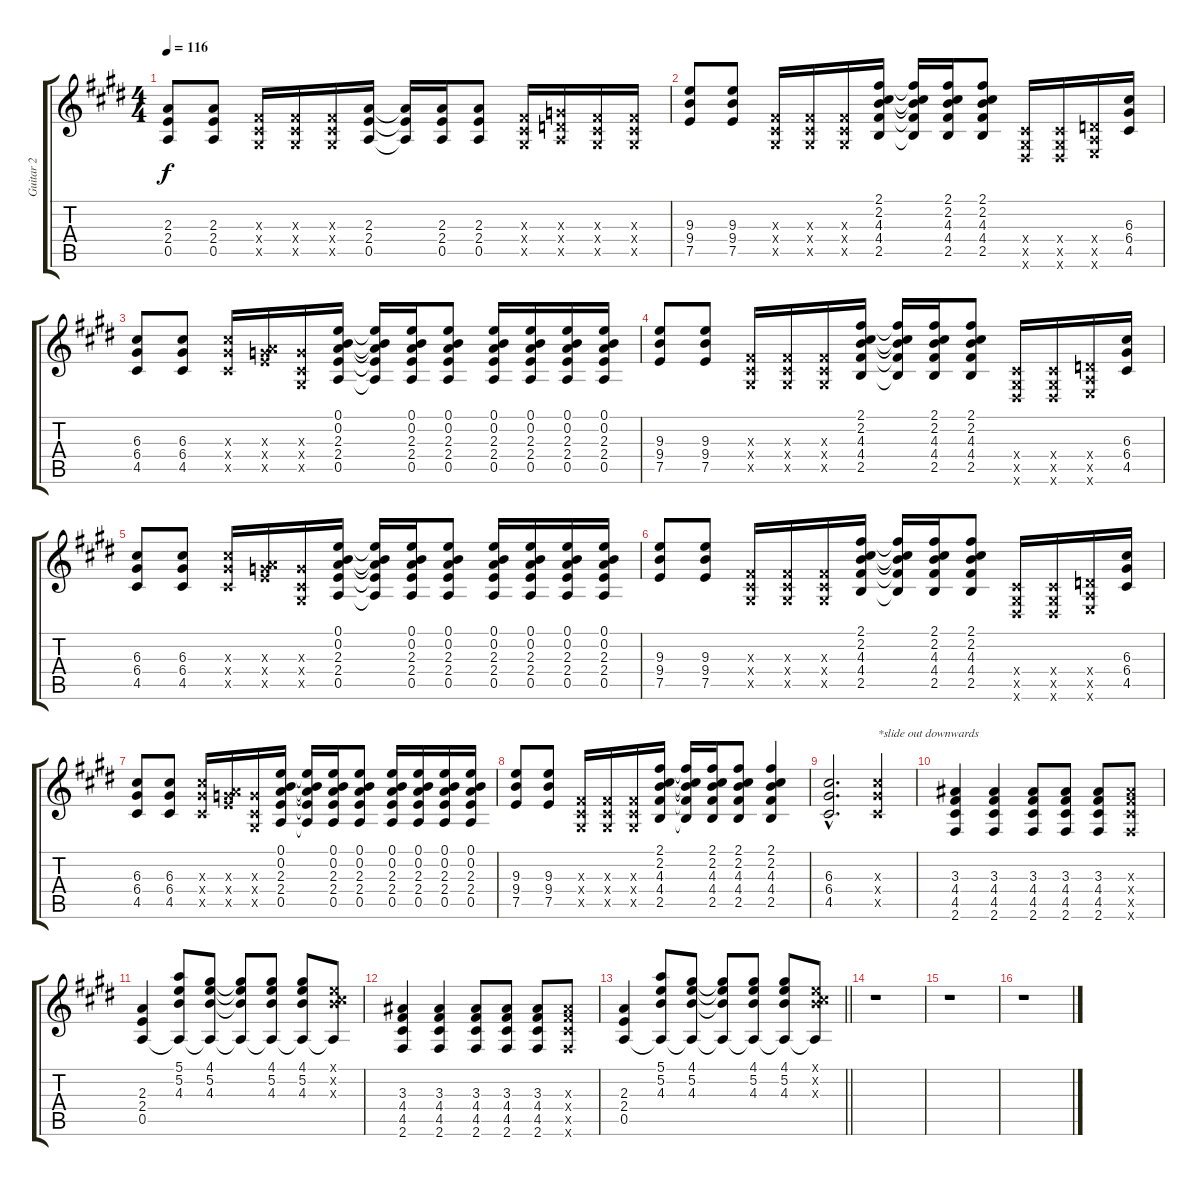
\track ("Guitar 2" "Guitar 2") {instrument distortionguitar}
\staff {score tabs}
\tuning (E4 B3 G3 D3 A2 E2) {hide}
\ts (4 4)
\tempo 116
\clef g2
\ks e
(2.3 2.4 0.5).8{dy f} (2.3 2.4 0.5).8 (-1.3{x} -1.4{x} -1.5{x}).16 (-1.3{x} -1.4{x} -1.5{x}).16 (-1.3{x} -1.4{x} -1.5{x}).16 (2.3 2.4 0.5).16 (2.3{t} 2.4{t} 0.5{t}).16 (2.3 2.4 0.5).16 (2.3 2.4 0.5).8 (-1.3{x} -1.4{x} -1.5{x}).16 (0.3{x} 0.4{x} 0.5{x}).16 (-1.3{x} -1.4{x} -1.5{x}).16 (-1.3{x} -1.4{x} -1.5{x}).16 |
(9.3 9.4 7.5).8 (9.3 9.4 7.5).8 (-1.3{x} -1.4{x} -1.5{x}).16 (-1.3{x} -1.4{x} -1.5{x}).16 (-1.3{x} -1.4{x} -1.5{x}).16 (2.1 2.2 4.3 4.4 2.5).16 (2.1{t} 2.2{t} 4.3{t} 4.4{t} 2.5{t}).16 (2.1 2.2 4.3 4.4 2.5).16 (2.1 2.2 4.3 4.4 2.5).8 (-1.4{x} -1.5{x} -1.6{x}).16 (-1.4{x} -1.5{x} -1.6{x}).16 (0.4{x} 0.5{x} 0.6{x}).16 (6.3 6.4 4.5).16 |
(6.3 6.4 4.5).8 (6.3 6.4 4.5).8 (6.3{x} 6.4{x} 4.5{x}).16 (0.3{x} 7.4{x} 7.5{x}).16 (0.3{x} -1.4{x} -1.5{x}).16 (0.1 0.2 2.3 2.4 0.5).16 (0.1{t} 0.2{t} 2.3{t} 2.4{t} 0.5{t}).16 (0.1 0.2 2.3 2.4 0.5).16 (0.1 0.2 2.3 2.4 0.5).8 (0.1 0.2 2.3 2.4 0.5).16 (0.1 0.2 2.3 2.4 0.5).16 (0.1 0.2 2.3 2.4 0.5).16 (0.1 0.2 2.3 2.4 0.5).16 |
(9.3 9.4 7.5).8 (9.3 9.4 7.5).8 (-1.3{x} -1.4{x} -1.5{x}).16 (-1.3{x} -1.4{x} -1.5{x}).16 (-1.3{x} -1.4{x} -1.5{x}).16 (2.1 2.2 4.3 4.4 2.5).16 (2.1{t} 2.2{t} 4.3{t} 4.4{t} 2.5{t}).16 (2.1 2.2 4.3 4.4 2.5).16 (2.1 2.2 4.3 4.4 2.5).8 (-1.4{x} -1.5{x} -1.6{x}).16 (-1.4{x} -1.5{x} -1.6{x}).16 (0.4{x} 0.5{x} 0.6{x}).16 (6.3 6.4 4.5).16 |
(6.3 6.4 4.5).8 (6.3 6.4 4.5).8 (6.3{x} 6.4{x} 4.5{x}).16 (0.3{x} 7.4{x} 7.5{x}).16 (0.3{x} -1.4{x} -1.5{x}).16 (0.1 0.2 2.3 2.4 0.5).16 (0.1{t} 0.2{t} 2.3{t} 2.4{t} 0.5{t}).16 (0.1 0.2 2.3 2.4 0.5).16 (0.1 0.2 2.3 2.4 0.5).8 (0.1 0.2 2.3 2.4 0.5).16 (0.1 0.2 2.3 2.4 0.5).16 (0.1 0.2 2.3 2.4 0.5).16 (0.1 0.2 2.3 2.4 0.5).16 |
(9.3 9.4 7.5).8 (9.3 9.4 7.5).8 (-1.3{x} -1.4{x} -1.5{x}).16 (-1.3{x} -1.4{x} -1.5{x}).16 (-1.3{x} -1.4{x} -1.5{x}).16 (2.1 2.2 4.3 4.4 2.5).16 (2.1{t} 2.2{t} 4.3{t} 4.4{t} 2.5{t}).16 (2.1 2.2 4.3 4.4 2.5).16 (2.1 2.2 4.3 4.4 2.5).8 (-1.4{x} -1.5{x} -1.6{x}).16 (-1.4{x} -1.5{x} -1.6{x}).16 (0.4{x} 0.5{x} 0.6{x}).16 (6.3 6.4 4.5).16 |
(6.3 6.4 4.5).8 (6.3 6.4 4.5).8 (6.3{x} 6.4{x} 4.5{x}).16 (0.3{x} 7.4{x} 7.5{x}).16 (0.3{x} -1.4{x} -1.5{x}).16 (0.1 0.2 2.3 2.4 0.5).16 (0.1{t} 0.2{t} 2.3{t} 2.4{t} 0.5{t}).16 (0.1 0.2 2.3 2.4 0.5).16 (0.1 0.2 2.3 2.4 0.5).8 (0.1 0.2 2.3 2.4 0.5).16 (0.1 0.2 2.3 2.4 0.5).16 (0.1 0.2 2.3 2.4 0.5).16 (0.1 0.2 2.3 2.4 0.5).16 |
(9.3 9.4 7.5).8 (9.3 9.4 7.5).8 (-1.3{x} -1.4{x} -1.5{x}).16 (-1.3{x} -1.4{x} -1.5{x}).16 (-1.3{x} -1.4{x} -1.5{x}).16 (2.1 2.2 4.3 4.4 2.5).16 (2.1{t} 2.2{t} 4.3{t} 4.4{t} 2.5{t}).16 (2.1 2.2 4.3 4.4 2.5).16 (2.1 2.2 4.3 4.4 2.5).8 (2.1 2.2 4.3 4.4 2.5).4 |
(6.3{hac} 6.4{hac} 4.5{hac}).2{d} (6.3{x} 6.4{x} 4.5{x}).4{txt "*slide out downwards"} |
(3.3 4.4 4.5 2.6).4 (3.3 4.4 4.5 2.6).4 (3.3 4.4 4.5 2.6).8 (3.3 4.4 4.5 2.6).8 (3.3 4.4 4.5 2.6).8 (3.3{x} 4.4{x} 4.5{x} 2.6{x}).8 |
(2.3 2.4 0.5).4 (5.1 5.2 4.3 0.5{t}).8 (4.1 5.2 4.3 0.5{t}).8 (4.1{t} 5.2{t} 4.3{t} 0.5{t}).8 (4.1 5.2 4.3 0.5{t}).8 (4.1 5.2 4.3 0.5{t}).8 (0.1{x} 0.2{x} 6.3{x} 0.5{t}).8 |
(3.3 4.4 4.5 2.6).4 (3.3 4.4 4.5 2.6).4 (3.3 4.4 4.5 2.6).8 (3.3 4.4 4.5 2.6).8 (3.3 4.4 4.5 2.6).8 (3.3{x} 4.4{x} 4.5{x} 2.6{x}).8 |
\barLineRight lightlight
(2.3 2.4 0.5).4 (5.1 5.2 4.3 0.5{t}).8 (4.1 5.2 4.3 0.5{t}).8 (4.1{t} 5.2{t} 4.3{t} 0.5{t}).8 (4.1 5.2 4.3 0.5{t}).8 (4.1 5.2 4.3 0.5{t}).8 (0.1{x} 0.2{x} 6.3{x} 0.5{t}).8 |
r.1 |
r.1 |
r.1
